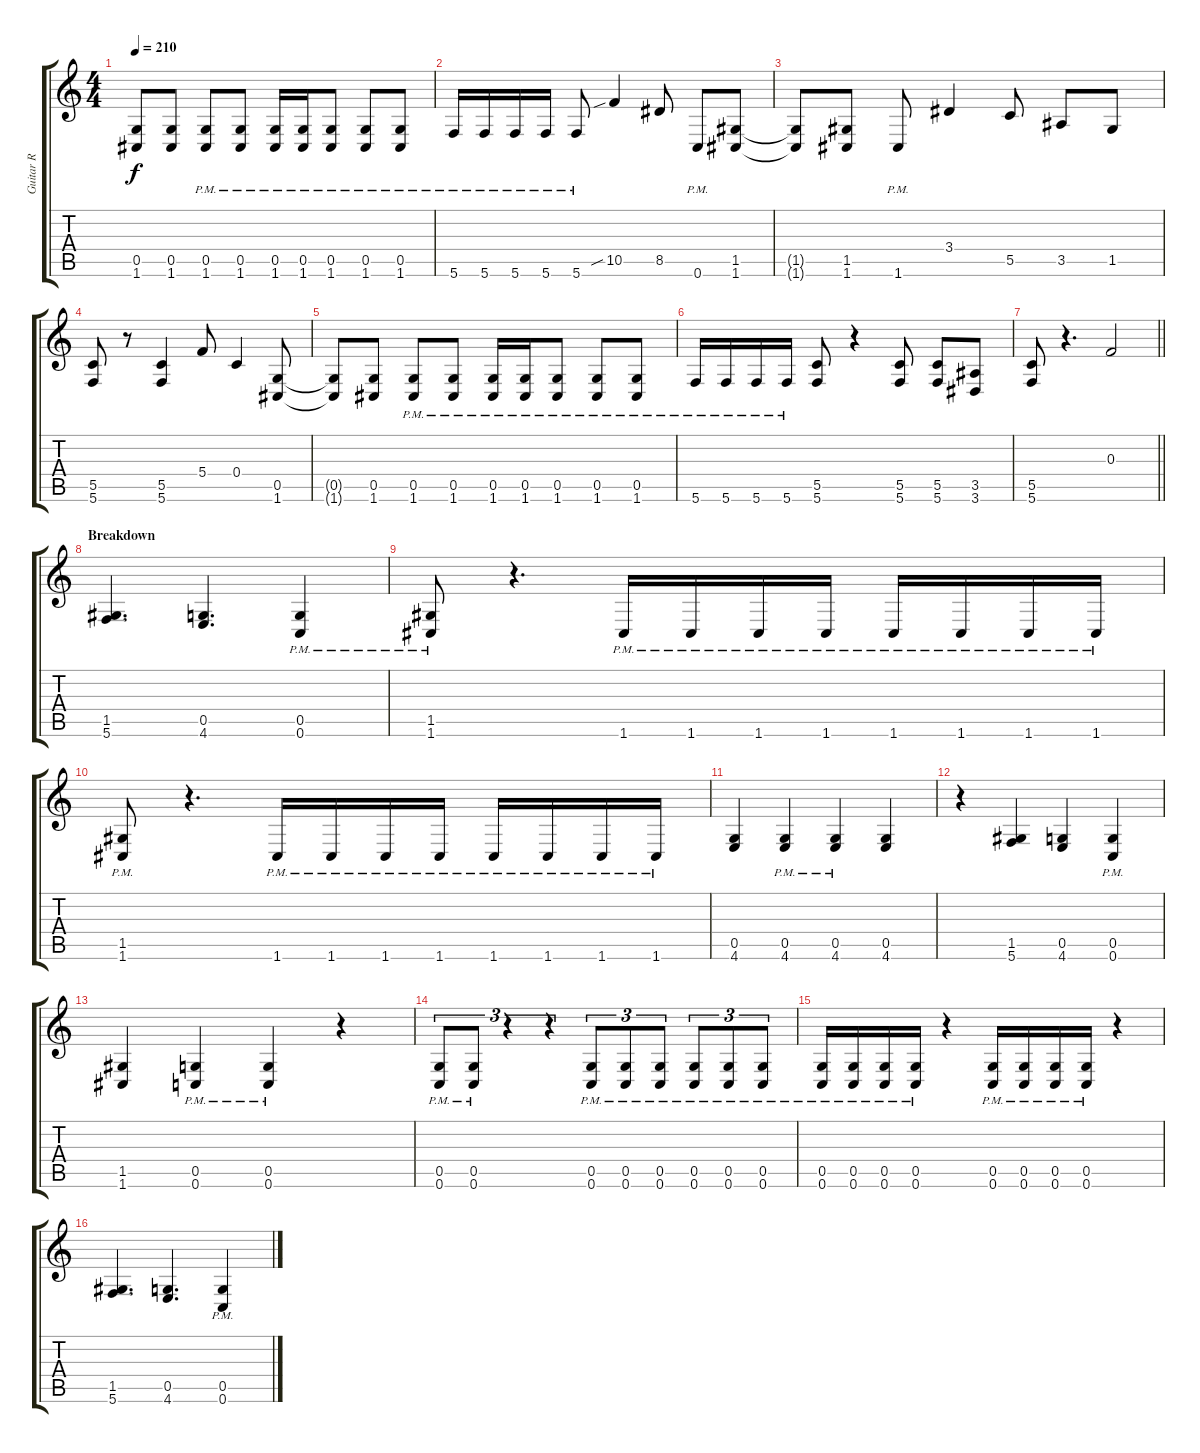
\track ("Guitar R" "Guitar R") {instrument overdrivenguitar}
\staff {score tabs}
\tuning (D4 A3 F3 C3 G2 C2) {hide}
\ts (4 4)
\tempo 210
\clef g2
\ks c
(0.5{t} 1.6{t}).8{dy f} (0.5 1.6).8 (0.5{pm} 1.6{pm}).8 (0.5{pm} 1.6{pm}).8 (0.5{pm} 1.6{pm}).16 (0.5{pm} 1.6{pm}).16 (0.5{pm} 1.6{pm}).8 (0.5{pm} 1.6{pm}).8 (0.5{pm} 1.6{pm}).8 |
5.6{pm}.16 5.6{pm}.16 5.6{pm}.16 5.6{pm}.16 5.6{pm}.8 10.5{sib}.4 8.5.8 0.6{pm}.8 (1.5 1.6).8 |
(1.5{t} 1.6{t}).8 (1.5 1.6).8 1.6{pm}.8 3.4.4 5.5.8 3.5.8 1.5.8 |
(5.5 5.6).8 r.8 (5.5 5.6).4 5.4.8 0.4.4 (0.5 1.6).8 |
(0.5{t} 1.6{t}).8 (0.5 1.6).8 (0.5{pm} 1.6{pm}).8 (0.5{pm} 1.6{pm}).8 (0.5{pm} 1.6{pm}).16 (0.5{pm} 1.6{pm}).16 (0.5{pm} 1.6{pm}).8 (0.5{pm} 1.6{pm}).8 (0.5{pm} 1.6{pm}).8 |
5.6{pm}.16 5.6{pm}.16 5.6{pm}.16 5.6{pm}.16 (5.5 5.6).8 r.4 (5.5 5.6).8 (5.5 5.6).8 (3.5 3.6).8 |
\barLineRight lightlight
(5.5 5.6).8 r.4{d} 0.3.2 |
\section ("" "Breakdown")
(1.5 5.6).4{d} (0.5 4.6).4{d} (0.5{pm} 0.6{pm}).4 |
(1.5{pm} 1.6{pm}).8 r.4{d} 1.6{pm}.16 1.6{pm}.16 1.6{pm}.16 1.6{pm}.16 1.6{pm}.16 1.6{pm}.16 1.6{pm}.16 1.6{pm}.16 |
(1.5{pm} 1.6{pm}).8 r.4{d} 1.6{pm}.16 1.6{pm}.16 1.6{pm}.16 1.6{pm}.16 1.6{pm}.16 1.6{pm}.16 1.6{pm}.16 1.6{pm}.16 |
(0.5 4.6).4 (0.5{pm} 4.6{pm}).4 (0.5{pm} 4.6{pm}).4 (0.5 4.6).4 |
r.4 (1.5 5.6).4 (0.5 4.6).4 (0.5{pm} 0.6{pm}).4 |
(1.5 1.6).4 (0.5{pm} 0.6{pm}).4 (0.5{pm} 0.6{pm}).4 r.4 |
(0.5{pm} 0.6{pm}).8{tu (3 2)} (0.5{pm} 0.6{pm}).8{tu (3 2)} r.4{tu (3 2)} r.4{tu (3 2)} (0.5{pm} 0.6{pm}).8{tu (3 2)} (0.5{pm} 0.6{pm}).8{tu (3 2)} (0.5{pm} 0.6{pm}).8{tu (3 2)} (0.5{pm} 0.6{pm}).8{tu (3 2)} (0.5{pm} 0.6{pm}).8{tu (3 2)} (0.5{pm} 0.6{pm}).8{tu (3 2)} |
(0.5{pm} 0.6{pm}).16 (0.5{pm} 0.6{pm}).16 (0.5{pm} 0.6{pm}).16 (0.5{pm} 0.6{pm}).16 r.4 (0.5{pm} 0.6{pm}).16 (0.5{pm} 0.6{pm}).16 (0.5{pm} 0.6{pm}).16 (0.5{pm} 0.6{pm}).16 r.4 |
(1.5 5.6).4{d} (0.5 4.6).4{d} (0.5{pm} 0.6{pm}).4
